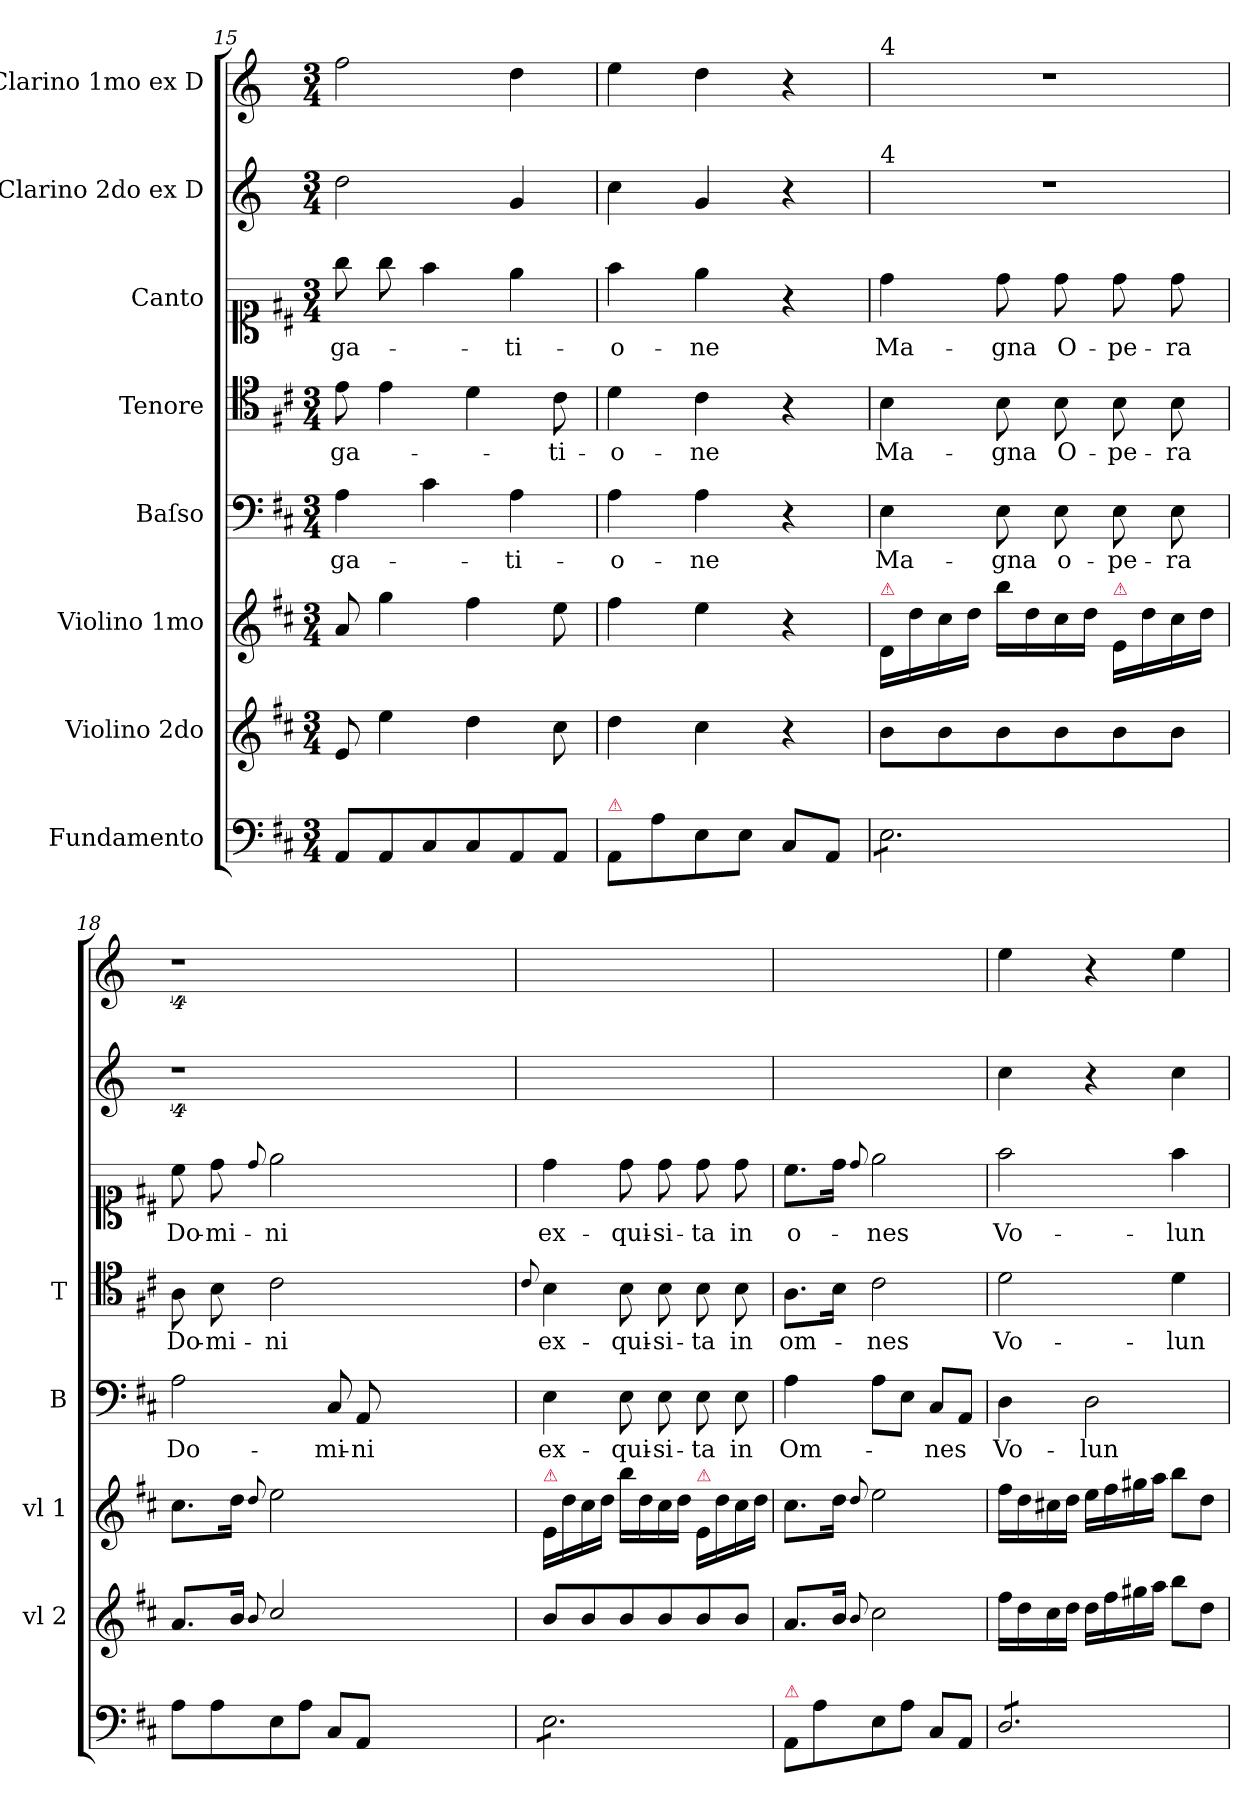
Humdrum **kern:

**kern	**kern	**kern	**kern	**text	**kern	**text	**kern	**text	**kern	**kern
*part8	*part7	*part6	*part5	*part5	*part4	*part4	*part3	*part3	*part2	*part1
*staff8	*staff7	*staff6	*staff5	*staff5	*staff4	*staff4	*staff3	*staff3	*staff2	*staff1
*I"Fundamento	*I"Violino 2do	*I"Violino 1mo	*I"Baſso	*	*I"Tenore	*	*I"Canto	*	*I"Clarino 2do ex D	*I"Clarino 1mo ex D
*	*I'vl 2	*I'vl 1	*I'B	*	*I'T	*	*	*	*	*
*clefF4	*clefG2	*clefG2	*clefF4	*	*clefC4	*	*clefC1	*	*clefG2	*clefG2
*	*	*	*	*	*	*	*	*	*ITrd-1c-2	*ITrd-1c-2
*k[f#c#]	*k[f#c#]	*k[f#c#]	*k[f#c#]	*	*k[f#c#]	*	*k[f#c#]	*	*k[f#c#]	*k[f#c#]
*D:	*D:	*D:	*D:	*	*D:	*	*D:	*	*D:	*D:
*M3/4	*M3/4	*M3/4	*M3/4	*	*M3/4	*	*M3/4	*	*M3/4	*M3/4
=15	=15	=15	=15	=15	=15	=15	=15	=15	=15	=15
8AA/L	8e/	8a/	4A\	-ga-	8e\	-ga-	8gg\	-ga-	2ee\	2gg\
8AA/	4ee\	4gg\	.	.	4e\	.	8gg\	.	.	.
8C#/	.	.	4c#\	.	.	.	4ff#\	.	.	.
8C#/	4dd\	4ff#\	.	.	4d\	.	.	.	.	.
8AA/	.	.	4A\	-ti-	.	.	4ee\	-ti-	4a/	4ee\
8AA/J	8cc#\	8ee\	.	.	8c#\	-ti-	.	.	.	.
=16	=16	=16	=16	=16	=16	=16	=16	=16	=16	=16
!LO:TX:a:color=crimson:t=⚠	!	!	!	!	!	!	!	!	!	!
8AA/L	4dd\	4ff#\	4A\	-o-	4d\	-o-	4ff#\	-o-	4dd\	4ff#\
8A\	.	.	.	.	.	.	.	.	.	.
8E\	4cc#\	4ee\	4A\	-ne	4c#\	-ne	4ee\	-ne	4a/	4ee\
8E\J	.	.	.	.	.	.	.	.	.	.
8C#/L	4r	4r	4r	.	4r	.	4r	.	4r	4r
8AA/J	.	.	.	.	.	.	.	.	.	.
=17	=17	=17	=17	=17	=17	=17	=17	=17	=17	=17
!	!	!	!	!	!	!	!	!	!	!LO:TX:a:t=4
!	!	!	!	!	!	!	!	!	!LO:TX:a:t=4	!
!	!	!LO:TX:a:color=crimson:t=⚠	!	!	!	!	!	!	!	!
*tremolo	*	*	*	*	*	*	*	*	*	*
8E\L	8b\L	16d/LL	4E\	Ma-	4B\	Ma-	4dd\	Ma-	2.r	2.r
.	.	16dd\	.	.	.	.	.	.	.	.
8E\	8b\	16cc#\	.	.	.	.	.	.	.	.
.	.	16dd\JJ	.	.	.	.	.	.	.	.
8E\	8b\	16bb\LL	8E\	-gna	8B\	-gna	8dd\	-gna	.	.
.	.	16dd\	.	.	.	.	.	.	.	.
8E\	8b\	16cc#\	8E\	o-	8B\	O-	8dd\	O-	.	.
.	.	16dd\JJ	.	.	.	.	.	.	.	.
!	!	!LO:TX:a:color=crimson:t=⚠	!	!	!	!	!	!	!	!
8E\	8b\	16e/LL	8E\	-pe-	8B\	-pe-	8dd\	-pe-	.	.
.	.	16dd\	.	.	.	.	.	.	.	.
8E\J	8b\J	16cc#\	8E\	-ra	8B\	-ra	8dd\	-ra	.	.
*Xtremolo	*	*	*	*	*	*	*	*	*	*
.	.	16dd\JJ	.	.	.	.	.	.	.	.
=18	=18	=18	=18	=18	=18	=18	=18	=18	=18	=18
8A\L	8.a/L	8.cc#\L	2A\	Do-	8A\	Do-	8cc#\	Do-	4%9r	4%9r
8A\	.	.	.	.	8B\	-mi-	8dd\	-mi-	.	.
.	16b/Jk	16dd\Jk	.	.	.	.	.	.	.	.
.	8qqb/	8qqdd/	.	.	.	.	8qqdd/	.	.	.
8E\	2cc#/	2ee\	.	.	2c#\	-ni	2ee\	-ni	.	.
8A\J	.	.	.	.	.	.	.	.	.	.
8C#/L	.	.	8C#/	-mi-	.	.	.	.	.	.
8AA/J	.	.	8AA/	-ni	.	.	.	.	.	.
1.ryy	1.ryy	1.ryy	1.ryy	.	1.ryy	.	1.ryy	.	.	.
=19	=19	=19	=19	=19	=19	=19	=19	=19	=19	=19
.	.	.	.	.	8qqc#/	.	.	.	.	.
!	!	!LO:TX:a:color=crimson:t=⚠	!	!	!	!	!	!	!	!
*tremolo	*	*	*	*	*	*	*	*	*	*
8E\L	8b/L	16e/LL	4E\	ex-	4B\	ex-	4dd\	ex-	2.ryy	2.ryy
.	.	16dd\	.	.	.	.	.	.	.	.
8E\	8b/	16cc#\	.	.	.	.	.	.	.	.
.	.	16dd\JJ	.	.	.	.	.	.	.	.
8E\	8b/	16bb\LL	8E\	-qui-	8B\	-qui-	8dd\	-qui-	.	.
.	.	16dd\	.	.	.	.	.	.	.	.
8E\	8b/	16cc#\	8E\	-si-	8B\	-si-	8dd\	-si-	.	.
.	.	16dd\JJ	.	.	.	.	.	.	.	.
!	!	!LO:TX:a:color=crimson:t=⚠	!	!	!	!	!	!	!	!
8E\	8b/	16e/LL	8E\	-ta	8B\	-ta	8dd\	-ta	.	.
.	.	16dd\	.	.	.	.	.	.	.	.
8E\J	8b/J	16cc#\	8E\	in	8B\	in	8dd\	in	.	.
*Xtremolo	*	*	*	*	*	*	*	*	*	*
.	.	16dd\JJ	.	.	.	.	.	.	.	.
=20	=20	=20	=20	=20	=20	=20	=20	=20	=20	=20
!LO:TX:a:color=crimson:t=⚠	!	!	!	!	!	!	!	!	!	!
8AA/L	8.a/L	8.cc#\L	4A\	Om-	8.A\L	om-	8.cc#\L	o-	2.ryy	2.ryy
8A\	.	.	.	.	.	.	.	.	.	.
.	16b/Jk	16dd\Jk	.	.	16B\Jk	.	16dd\Jk	.	.	.
.	8qqb/	8qqdd/	.	.	.	.	8qqdd/	.	.	.
8E\	2cc#\	2ee\	8A\L	.	2c#\	-nes	2ee\	-nes	.	.
8A\J	.	.	8E\J	.	.	.	.	.	.	.
8C#/L	.	.	8C#/L	-nes	.	.	.	.	.	.
8AA/J	.	.	8AA/J	.	.	.	.	.	.	.
=21	=21	=21	=21	=21	=21	=21	=21	=21	=21	=21
*tremolo	*	*	*	*	*	*	*	*	*	*
8D/L	16ff#\LL	16ff#\LL	4D\	Vo-	2d\	Vo-	2ff#\	Vo-	4dd\	4ff#\
.	16dd\	16dd\	.	.	.	.	.	.	.	.
8D/	16cc#\	16cc#X\	.	.	.	.	.	.	.	.
.	16dd\JJ	16dd\JJ	.	.	.	.	.	.	.	.
8D/	16dd\LL	16ee\LL	2D\	-lun-	.	.	.	.	4r	4r
.	16ff#\	16ff#\	.	.	.	.	.	.	.	.
8D/	16gg#X\	16gg#X\	.	.	.	.	.	.	.	.
.	16aa\JJ	16aa\JJ	.	.	.	.	.	.	.	.
8D/	8bb\L	8bb\L	.	.	4d\	-lun-	4ff#\	-lun-	4dd\	4ff#\
8D/J	8dd\J	8dd\J	.	.	.	.	.	.	.	.
*Xtremolo	*	*	*	*	*	*	*	*	*	*
=	=	=	=	=	=	=	=	=	=	=
*-	*-	*-	*-	*-	*-	*-	*-	*-	*-	*-
